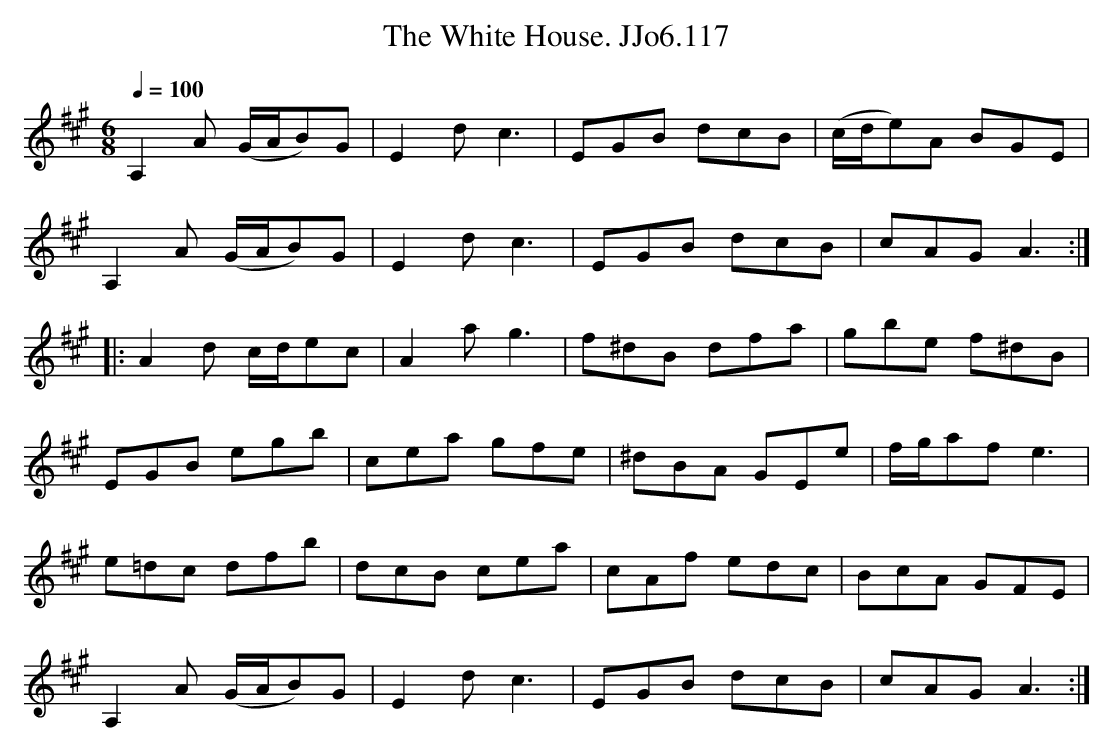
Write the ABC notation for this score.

X:1
T:White House. JJo6.117, The
M:6/8
L:1/8
Q:1/4=100
K:A
A,2A (G/A/B)G|E2dc3|EGB dcB|(c/d/e)A BGE|
A,2A (G/A/B)G|E2dc3|EGB dcB|cAGA3:|
|:A2d c/d/ec|A2ag3|f^dB dfa|gbe f^dB|
EGB egb|cea gfe|^dBA GEe|f/g/afe3|
e=dc dfb|dcB cea|cAf edc|BcA GFE|
A,2A (G/A/B)G|E2dc3|EGB dcB|cAGA3:|
